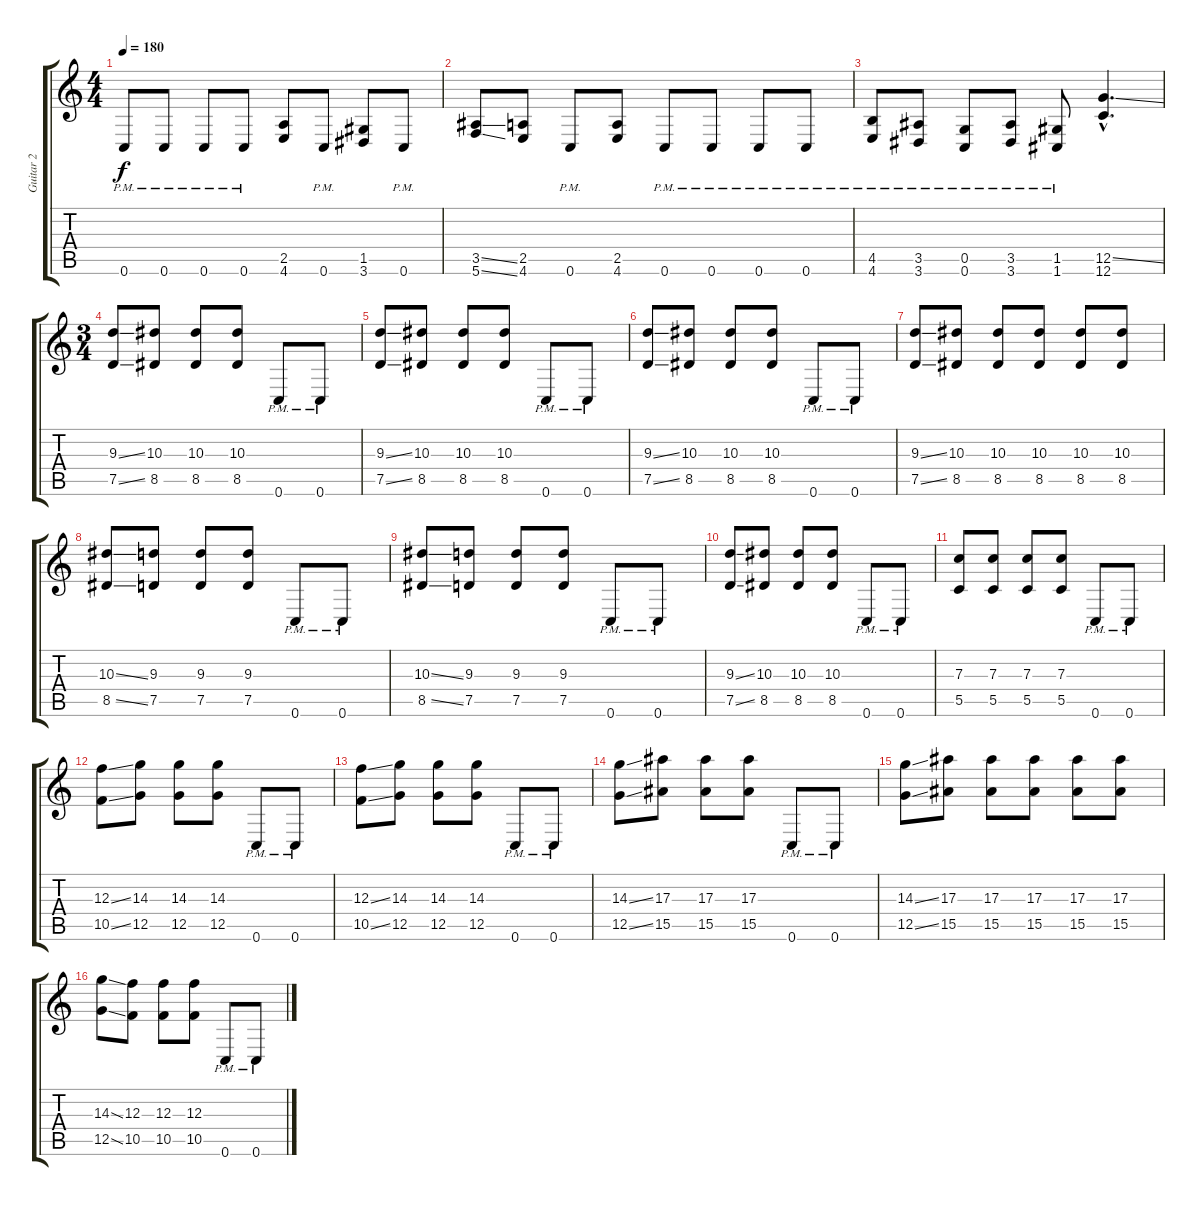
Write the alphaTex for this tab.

\track ("Guitar 2" "Guitar 2") {instrument distortionguitar}
\staff {score tabs}
\tuning (D4 A3 F3 C3 G2 C2) {hide}
\ts (4 4)
\tempo 180
\clef g2
\ks c
0.6{pm}.8{dy f} 0.6{pm}.8 0.6{pm}.8 0.6{pm}.8 (2.5 4.6).8 0.6{pm}.8 (1.5 3.6).8 0.6{pm}.8 |
(3.5{ss} 5.6{ss}).8 (2.5 4.6).8 0.6{pm}.8 (2.5 4.6).8 0.6{pm}.8 0.6{pm}.8 0.6{pm}.8 0.6{pm}.8 |
(4.5{pm} 4.6{pm}).8 (3.5{pm} 3.6{pm}).8 (0.5{pm} 0.6{pm}).8 (3.5{pm} 3.6{pm}).8 (1.5{pm} 1.6{pm}).8 (12.5{ss hac} 12.6{hac}).4{d} |
\ts (3 4)
(9.3{ss} 7.5{ss}).8 (10.3 8.5).8 (10.3 8.5).8 (10.3 8.5).8 0.6{pm}.8 0.6{pm}.8 |
(9.3{ss} 7.5{ss}).8 (10.3 8.5).8 (10.3 8.5).8 (10.3 8.5).8 0.6{pm}.8 0.6{pm}.8 |
(9.3{ss} 7.5{ss}).8 (10.3 8.5).8 (10.3 8.5).8 (10.3 8.5).8 0.6{pm}.8 0.6{pm}.8 |
(9.3{ss} 7.5{ss}).8 (10.3 8.5).8 (10.3 8.5).8 (10.3 8.5).8 (10.3 8.5).8 (10.3 8.5).8 |
(10.3{ss} 8.5{ss}).8 (9.3 7.5).8 (9.3 7.5).8 (9.3 7.5).8 0.6{pm}.8 0.6{pm}.8 |
(10.3{ss} 8.5{ss}).8 (9.3 7.5).8 (9.3 7.5).8 (9.3 7.5).8 0.6{pm}.8 0.6{pm}.8 |
(9.3{ss} 7.5{ss}).8 (10.3 8.5).8 (10.3 8.5).8 (10.3 8.5).8 0.6{pm}.8 0.6{pm}.8 |
(7.3 5.5).8 (7.3 5.5).8 (7.3 5.5).8 (7.3 5.5).8 0.6{pm}.8 0.6{pm}.8 |
(12.3{ss} 10.5{ss}).8 (14.3 12.5).8 (14.3 12.5).8 (14.3 12.5).8 0.6{pm}.8 0.6{pm}.8 |
(12.3{ss} 10.5{ss}).8 (14.3 12.5).8 (14.3 12.5).8 (14.3 12.5).8 0.6{pm}.8 0.6{pm}.8 |
(14.3{ss} 12.5{ss}).8 (17.3 15.5).8 (17.3 15.5).8 (17.3 15.5).8 0.6{pm}.8 0.6{pm}.8 |
(14.3{ss} 12.5{ss}).8 (17.3 15.5).8 (17.3 15.5).8 (17.3 15.5).8 (17.3 15.5).8 (17.3 15.5).8 |
(14.3{ss} 12.5{ss}).8 (12.3 10.5).8 (12.3 10.5).8 (12.3 10.5).8 0.6{pm}.8 0.6{pm}.8
